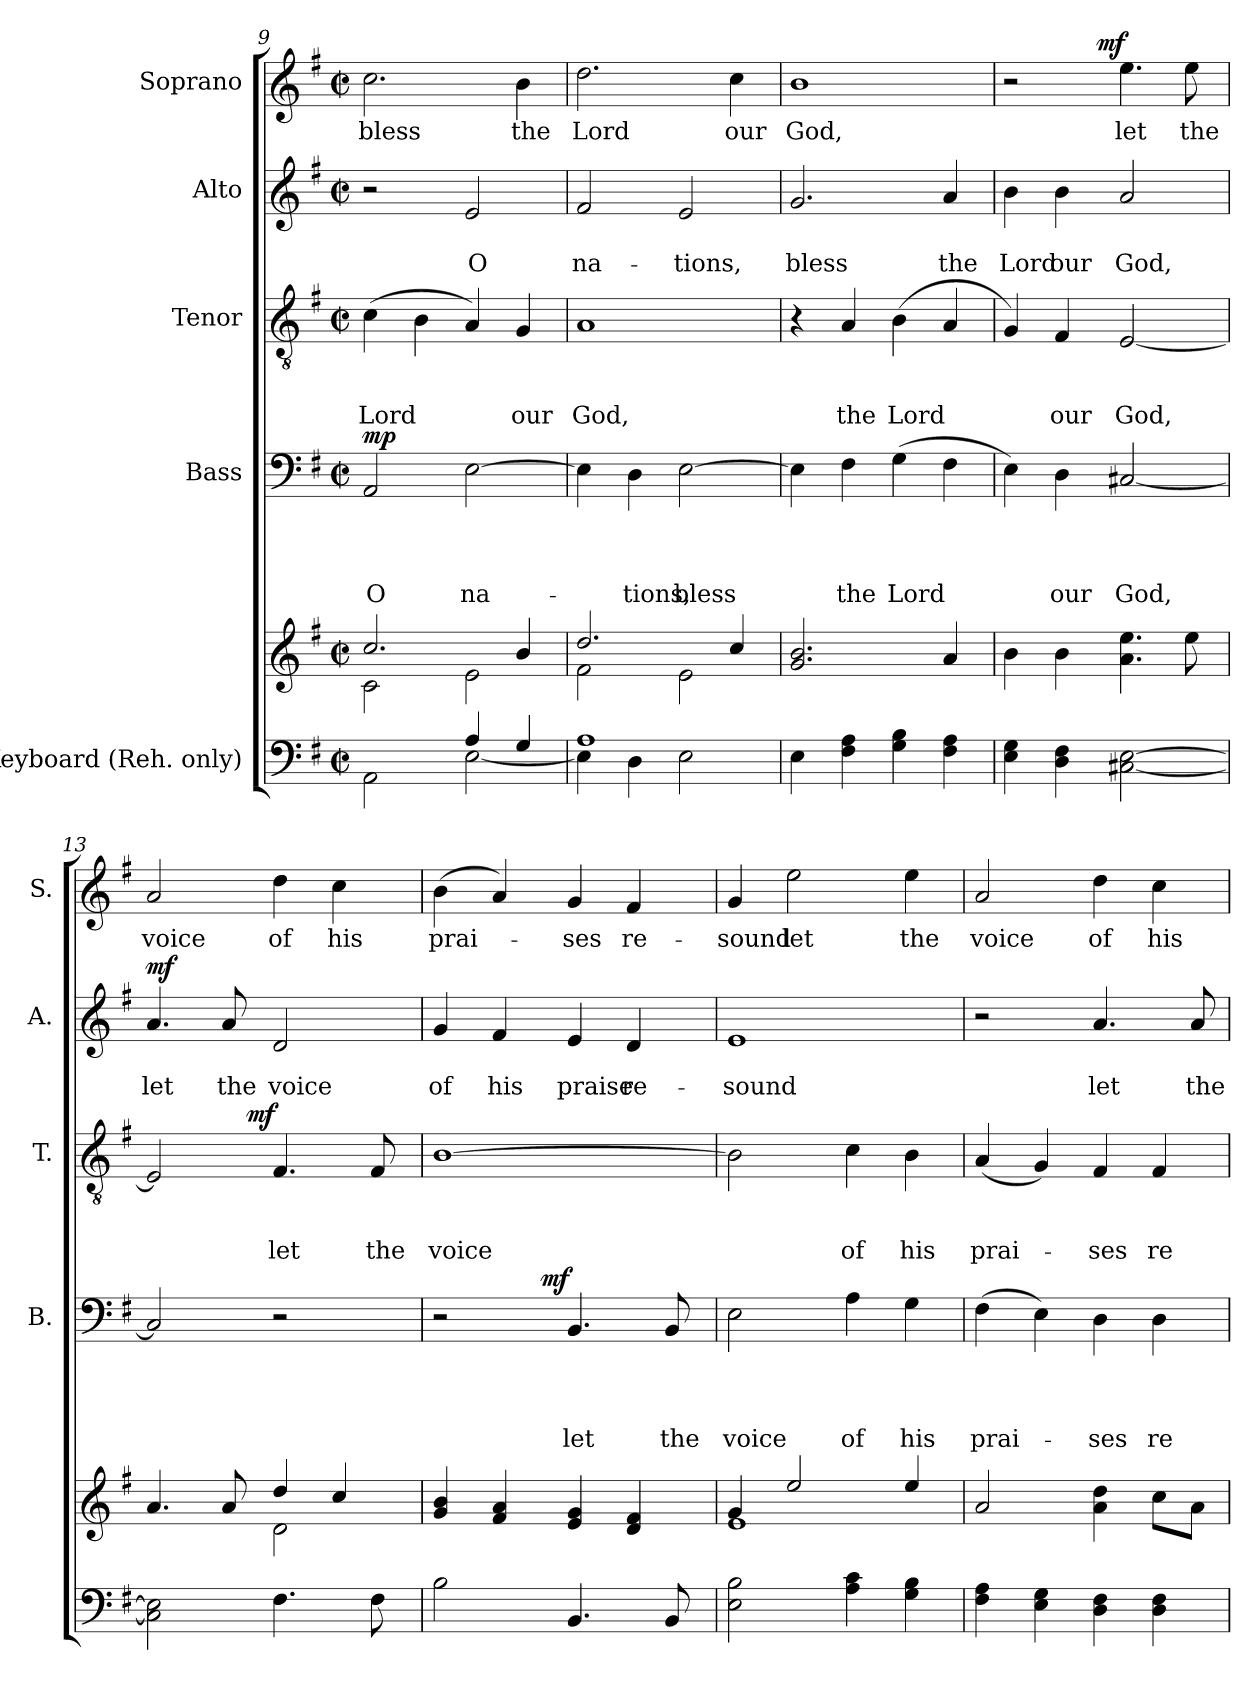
**kern	**kern	**kern	**text	**text	**text	**text	**dynam	**kern	**text	**text	**text	**dynam	**kern	**text	**text	**dynam	**kern	**text	**dynam
*part5	*part5	*part4	*part4	*part4	*part4	*part4	*part4	*part3	*part3	*part3	*part3	*part3	*part2	*part2	*part2	*part2	*part1	*part1	*part1
*staff6	*staff5	*staff4	*staff4	*staff4	*staff4	*staff4	*staff4	*staff3	*staff3	*staff3	*staff3	*staff3	*staff2	*staff2	*staff2	*staff2	*staff1	*staff1	*staff1
*I"Keyboard (Reh. only)	*	*I"Bass	*	*	*	*	*	*I"Tenor	*	*	*	*	*I"Alto	*	*	*	*I"Soprano	*	*
*	*	*I'B.	*	*	*	*	*	*I'T.	*	*	*	*	*I'A.	*	*	*	*I'S.	*	*
!!LO:LB:g=z
*clefF4	*clefG2	*clefF4	*	*	*	*	*	*clefGv2	*	*	*	*	*clefG2	*	*	*	*clefG2	*	*
*k[f#]	*k[f#]	*k[f#]	*	*	*	*	*	*k[f#]	*	*	*	*	*k[f#]	*	*	*	*k[f#]	*	*
*G:	*G:	*G:	*	*	*	*	*	*G:	*	*	*	*	*G:	*	*	*	*G:	*	*
*M2/2	*M2/2	*M2/2	*	*	*	*	*	*M2/2	*	*	*	*	*M2/2	*	*	*	*M2/2	*	*
*met(c|)	*met(c|)	*met(c|)	*	*	*	*	*	*met(c|)	*	*	*	*	*met(c|)	*	*	*	*met(c|)	*	*
=9	=9	=9	=9	=9	=9	=9	=9	=9	=9	=9	=9	=9	=9	=9	=9	=9	=9	=9	=9
*^	*^	*	*	*	*	*	*	*	*	*	*	*	*	*	*	*	*	*	*
!	!	!	!	!	!	!	!	!LO:LY:b	!LO:DY:a	!	!	!	!LO:LY:b	!	!	!	!	!	!	!LO:LY:b	!
2AA\	2ryy	2.cc/	2c\	2AA/	.	.	.	O	mp	(>4c\	.	.	Lord	.	2r	.	.	.	2.cc\	bless	.
.	.	.	.	.	.	.	.	.	.	4B\	.	.	.	.	.	.	.	.	.	.	.
!	!	!	!	!	!	!	!	!LO:LY:b	!	!	!	!	!	!	!	!	!LO:LY:b	!	!	!	!
4A/	[<2E\	.	2e\	[>2E\	.	.	.	na-	.	4A/)	.	.	.	.	2e/	.	O	.	.	.	.
!	!	!	!	!	!	!	!	!	!	!	!	!	!LO:LY:b	!	!	!	!	!	!	!LO:LY:b	!
4G/	.	4b/	.	.	.	.	.	.	.	4G/	.	.	our	.	.	.	.	.	4b\	the	.
=10	=10	=10	=10	=10	=10	=10	=10	=10	=10	=10	=10	=10	=10	=10	=10	=10	=10	=10	=10	=10	=10
!	!	!	!	!	!	!	!	!	!	!	!	!	!LO:LY:b	!	!	!	!LO:LY:b	!	!	!LO:LY:b	!
1A	4E\]	2f#\	2.dd/	4E\]	.	.	.	.	.	1A	.	.	God,	.	2f#/	.	na-	.	2.dd\	Lord	.
!	!	!	!	!	!	!	!	!LO:LY:b	!	!	!	!	!	!	!	!	!	!	!	!	!
.	4D\	.	.	4D\	.	.	.	-tions,	.	.	.	.	.	.	.	.	.	.	.	.	.
!	!	!	!	!	!	!	!	!LO:LY:b	!	!	!	!	!	!	!	!	!LO:LY:b	!	!	!	!
.	2E\	2e\	.	[>2E\	.	.	.	bless	.	.	.	.	.	.	2e/	.	-tions,	.	.	.	.
!	!	!	!	!	!	!	!	!	!	!	!	!	!	!	!	!	!	!	!	!LO:LY:b	!
.	.	.	4cc/	.	.	.	.	.	.	.	.	.	.	.	.	.	.	.	4cc\	our	.
*v	*v	*	*	*	*	*	*	*	*	*	*	*	*	*	*	*	*	*	*	*	*
=11	=11	=11	=11	=11	=11	=11	=11	=11	=11	=11	=11	=11	=11	=11	=11	=11	=11	=11	=11	=11
!	!	!	!	!	!	!	!	!	!	!	!	!	!	!	!	!LO:LY:b	!	!	!LO:LY:b	!
*	*v	*v	*	*	*	*	*	*	*	*	*	*	*	*	*	*	*	*	*	*
4E\	2.g/ 2.b/	4E\]	.	.	.	.	.	4r	.	.	.	.	2.g/	.	bless	.	1b	God,	.
!	!	!	!	!	!	!LO:LY:b	!	!	!	!	!LO:LY:b	!	!	!	!	!	!	!	!
4F#\ 4A\	.	4F#\	.	.	.	the	.	4A/	.	.	the	.	.	.	.	.	.	.	.
!	!	!	!	!	!	!LO:LY:b	!	!	!	!	!LO:LY:b	!	!	!	!	!	!	!	!
4G\ 4B\	.	(>4G\	.	.	.	Lord	.	(>4B\	.	.	Lord	.	.	.	.	.	.	.	.
!	!	!	!	!	!	!	!	!	!	!	!	!	!	!	!LO:LY:b	!	!	!	!
4F#\ 4A\	4a/	4F#\	.	.	.	.	.	4A/	.	.	.	.	4a/	.	the	.	.	.	.
=12	=12	=12	=12	=12	=12	=12	=12	=12	=12	=12	=12	=12	=12	=12	=12	=12	=12	=12	=12
!	!	!	!	!	!	!	!	!	!	!	!	!	!	!	!LO:LY:b	!	!	!	!
*	*	*	*	*	*	*	*	*	*	*	*	*	*	*	*	*	*^	*	*
4E\ 4G\	4b\	4E\)	.	.	.	.	.	4G/)	.	.	.	.	4b\	.	Lord	.	2r	4..ryy	.	.
!	!	!	!	!	!	!LO:LY:b	!	!	!	!	!LO:LY:b	!	!	!	!LO:LY:b	!	!	!	!	!
4D\ 4F#\	4b\	4D\	.	.	.	our	.	4F#/	.	.	our	.	4b\	.	our	.	.	.	.	.
!	!	!	!	!	!	!	!	!	!	!	!	!	!	!	!	!	!	!	!	!LO:DY:a
.	.	.	.	.	.	.	.	.	.	.	.	.	.	.	.	.	.	2ryy	.	mf
!	!	!	!	!	!	!LO:LY:b	!	!	!	!	!LO:LY:b	!	!	!	!LO:LY:b	!	!	!	!LO:LY:b	!
[<2C#X\ [>2E\	4.a\ 4.ee\	[<2C#X/	.	.	.	God,	.	[<2E/	.	.	God,	.	2a/	.	God,	.	4.ee\	.	let	.
!	!	!	!	!	!	!	!	!	!	!	!	!	!	!	!	!	!	!	!LO:LY:b	!
.	8ee\	.	.	.	.	.	.	.	.	.	.	.	.	.	.	.	8ee\	.	the	.
.	.	.	.	.	.	.	.	.	.	.	.	.	.	.	.	.	.	16ryy	.	.
=13	=13	=13	=13	=13	=13	=13	=13	=13	=13	=13	=13	=13	=13	=13	=13	=13	=13	=13	=13	=13
*	*^	*	*	*	*	*	*	*	*	*	*	*	*	*	*	*	*	*	*	*
!	!	!	!	!	!	!	!	!	!	!	!	!	!	!	!	!LO:LY:b	!LO:DY:a	!	!	!LO:LY:b	!
*	*	*	*	*	*	*	*	*	*^	*	*	*	*	*	*	*	*	*v	*v	*	*
2C#\] 2E\]	4.a/	2ryy	2C#/]	.	.	.	.	.	2E/]	4..ryy	.	.	.	.	4.a/	.	let	mf	2a/	voice	.
!	!	!	!	!	!	!	!	!	!	!	!	!	!	!	!	!	!LO:LY:b	!	!	!	!
.	8a/	.	.	.	.	.	.	.	.	.	.	.	.	.	8a/	.	the	.	.	.	.
!	!	!	!	!	!	!	!	!	!	!	!	!	!	!LO:DY:a	!	!	!	!	!	!	!
.	.	.	.	.	.	.	.	.	.	2ryy	.	.	.	mf	.	.	.	.	.	.	.
!	!	!	!	!	!	!	!	!	!	!	!	!	!LO:LY:b	!	!	!	!LO:LY:b	!	!	!LO:LY:b	!
4.F#\	4dd/	2d\	2r	.	.	.	.	.	4.F#/	.	.	.	let	.	2d/	.	voice	.	4dd\	of	.
!	!	!	!	!	!	!	!	!	!	!	!	!	!	!	!	!	!	!	!	!LO:LY:b	!
.	4cc/	.	.	.	.	.	.	.	.	.	.	.	.	.	.	.	.	.	4cc\	his	.
!	!	!	!	!	!	!	!	!	!	!	!	!	!LO:LY:b	!	!	!	!	!	!	!	!
8F#\	.	.	.	.	.	.	.	.	8F#/	.	.	.	the	.	.	.	.	.	.	.	.
.	.	.	.	.	.	.	.	.	.	16ryy	.	.	.	.	.	.	.	.	.	.	.
=14	=14	=14	=14	=14	=14	=14	=14	=14	=14	=14	=14	=14	=14	=14	=14	=14	=14	=14	=14	=14	=14
!	!	!	!	!	!	!	!	!	!	!	!	!	!LO:LY:b	!	!	!	!LO:LY:b	!	!	!LO:LY:b	!
*	*v	*v	*^	*	*	*	*	*	*v	*v	*	*	*	*	*	*	*	*	*	*	*
2B\	4g/ 4b/	2r	4..ryy	.	.	.	.	.	[>1B	.	.	voice	.	4g/	.	of	.	(>4b\	prai-	.
!	!	!	!	!	!	!	!	!	!	!	!	!	!	!	!	!LO:LY:b	!	!	!	!
.	4f#/ 4a/	.	.	.	.	.	.	.	.	.	.	.	.	4f#/	.	his	.	4a/)	.	.
!	!	!	!	!	!	!	!	!LO:DY:a	!	!	!	!	!	!	!	!	!	!	!	!
.	.	.	2ryy	.	.	.	.	mf	.	.	.	.	.	.	.	.	.	.	.	.
!	!	!	!	!	!	!	!LO:LY:b	!	!	!	!	!	!	!	!	!LO:LY:b	!	!	!LO:LY:b	!
4.BB/	4e/ 4g/	4.BB/	.	.	.	.	let	.	.	.	.	.	.	4e/	.	praise	.	4g/	-ses	.
!	!	!	!	!	!	!	!	!	!	!	!	!	!	!	!	!LO:LY:b	!	!	!LO:LY:b	!
.	4d/ 4f#/	.	.	.	.	.	.	.	.	.	.	.	.	4d/	.	re-	.	4f#/	re-	.
!	!	!	!	!	!	!	!LO:LY:b	!	!	!	!	!	!	!	!	!	!	!	!	!
8BB/	.	8BB/	.	.	.	.	the	.	.	.	.	.	.	.	.	.	.	.	.	.
.	.	.	16ryy	.	.	.	.	.	.	.	.	.	.	.	.	.	.	.	.	.
=15	=15	=15	=15	=15	=15	=15	=15	=15	=15	=15	=15	=15	=15	=15	=15	=15	=15	=15	=15	=15
*	*^	*	*	*	*	*	*	*	*	*	*	*	*	*	*	*	*	*	*	*
!	!	!	!	!	!	!	!	!LO:LY:b	!	!	!	!	!	!	!	!	!LO:LY:b	!	!	!LO:LY:b	!
*	*	*	*v	*v	*	*	*	*	*	*	*	*	*	*	*	*	*	*	*	*	*
2E\ 2B\	4g/	1e	2E\	.	.	.	voice	.	2B\]	.	.	.	.	1e	.	-sound	.	4g/	-sound	.
!	!	!	!	!	!	!	!	!	!	!	!	!	!	!	!	!	!	!	!LO:LY:b	!
.	2ee/	.	.	.	.	.	.	.	.	.	.	.	.	.	.	.	.	2ee\	let	.
!	!	!	!	!	!	!	!LO:LY:b	!	!	!	!	!LO:LY:b	!	!	!	!	!	!	!	!
4A\ 4c\	.	.	4A\	.	.	.	of	.	4c\	.	.	of	.	.	.	.	.	.	.	.
!	!	!	!	!	!	!	!LO:LY:b	!	!	!	!	!LO:LY:b	!	!	!	!	!	!	!LO:LY:b	!
4G\ 4B\	4ee/	.	4G\	.	.	.	his	.	4B\	.	.	his	.	.	.	.	.	4ee\	the	.
*	*v	*v	*	*	*	*	*	*	*	*	*	*	*	*	*	*	*	*	*	*
!!LO:PB:g=z
=16	=16	=16	=16	=16	=16	=16	=16	=16	=16	=16	=16	=16	=16	=16	=16	=16	=16	=16	=16
!	!	!	!	!	!	!LO:LY:b	!	!	!	!	!LO:LY:b	!	!	!	!	!	!	!LO:LY:b	!
4F#\ 4A\	2a/	(>4F#\	.	.	.	prai-	.	(<4A/	.	.	prai-	.	2r	.	.	.	2a/	voice	.
4E\ 4G\	.	4E\)	.	.	.	.	.	4G/)	.	.	.	.	.	.	.	.	.	.	.
!	!	!	!	!	!	!LO:LY:b	!	!	!	!	!LO:LY:b	!	!	!	!LO:LY:b	!	!	!LO:LY:b	!
4D\ 4F#\	4a\ 4dd\	4D\	.	.	.	-ses	.	4F#/	.	.	-ses	.	4.a/	.	let	.	4dd\	of	.
!	!	!	!	!	!	!LO:LY:b	!	!	!	!	!LO:LY:b	!	!	!	!	!	!	!LO:LY:b	!
4D\ 4F#\	8cc\L	4D\	.	.	.	re-	.	4F#/	.	.	re-	.	.	.	.	.	4cc\	his	.
!	!	!	!	!	!	!	!	!	!	!	!	!	!	!	!LO:LY:b	!	!	!	!
.	8a\J	.	.	.	.	.	.	.	.	.	.	.	8a/	.	the	.	.	.	.
=	=	=	=	=	=	=	=	=	=	=	=	=	=	=	=	=	=	=	=
*-	*-	*-	*-	*-	*-	*-	*-	*-	*-	*-	*-	*-	*-	*-	*-	*-	*-	*-	*-
